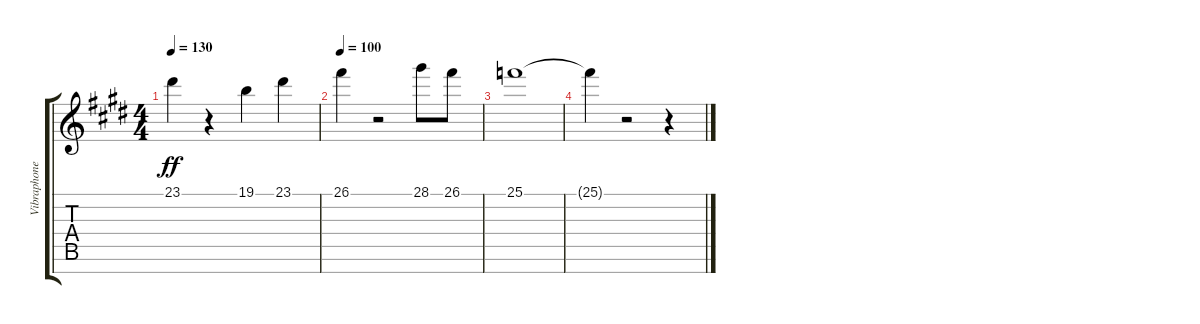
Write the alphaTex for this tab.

\track ("Vibraphone" "Vibraphone") {instrument fx7echoes}
\staff {score tabs}
\tuning (E4 B3 G3 D3 A2 E2 B1) {hide}
\ts (4 4)
\tempo 130
\clef g2
\ks e
23.1.4{dy ff} r.4 19.1.4 23.1.4 |
\tempo 100
26.1.4 r.2 28.1.8 26.1.8 |
25.1.1 |
25.1{t}.4 r.2 r.4
